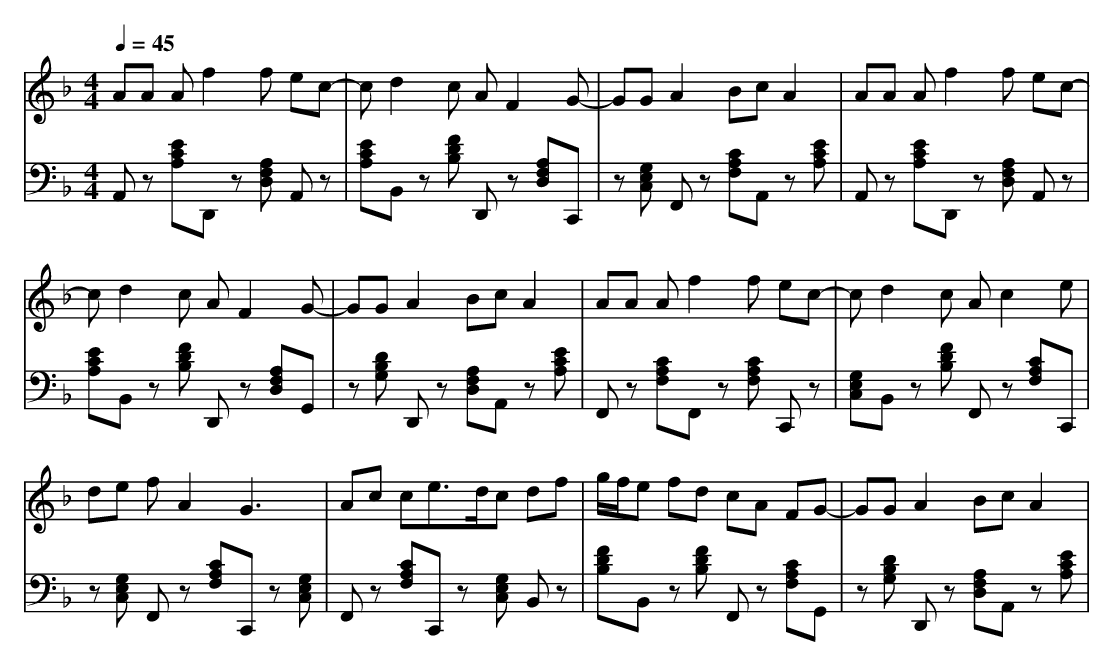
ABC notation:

X:1
T:
M: 4/4
L: 1/8
Q:1/4=45
K:F % 1 flats
V:1
AA Af2f ec-|cd2c AF2G-|GG A2 Bc A2|AA Af2f ec-|
cd2c AF2G-|GG A2 Bc A2|AA Af2f ec-|cd2c Ac2e|
de fA2G3|Ac ce>dc df|g/2f/2e fd cA FG-|GG A2 Bc A2|
V:2
A,,z [ECA,]D,, z[A,F,D,] A,,z|[ECA,]B,, z[FDB,] D,,z [A,F,D,]C,,|z[G,E,C,] F,,z [CA,F,]A,, z[ECA,]|A,,z [ECA,]D,, z[A,F,D,] A,,z|
[ECA,]B,, z[FDB,] D,,z [A,F,D,]G,,|z[DB,G,] D,,z [A,F,D,]A,, z[ECA,]|F,,z [CA,F,]F,, z[CA,F,] C,,z|[G,E,C,]B,, z[FDB,] F,,z [CA,F,]C,,|
z[G,E,C,] F,,z [CA,F,]C,, z[G,E,C,]|F,,z [CA,F,]C,, z[G,E,C,] B,,z|[FDB,]B,, z[FDB,] F,,z [CA,F,]G,,|z[DB,G,] D,,z [A,F,D,]A,, z[ECA,]|
